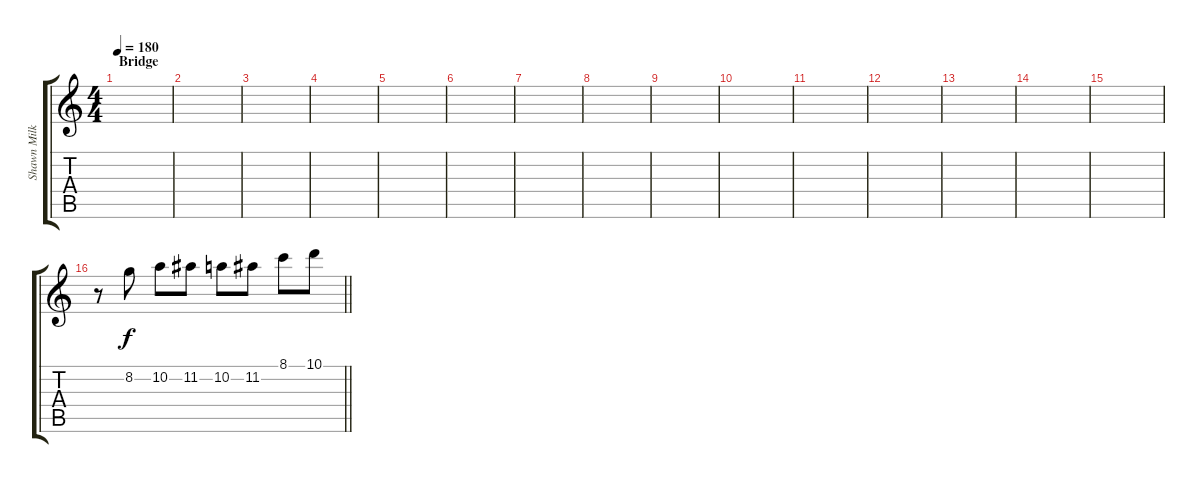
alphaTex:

\track ("Shawn Milke - Guitar" "Shawn Milk") {instrument distortionguitar}
\staff {score tabs}
\tuning (E4 B3 G3 D3 A2 D2) {hide}
\ts (4 4)
\section ("" "Bridge")
\tempo 180
\clef g2
\ks c
|
|
|
|
|
|
|
|
|
|
|
|
|
|
|
\barLineRight lightlight
r.8 8.2.8 10.2.8 11.2.8 10.2.8 11.2.8 8.1.8 10.1.8
